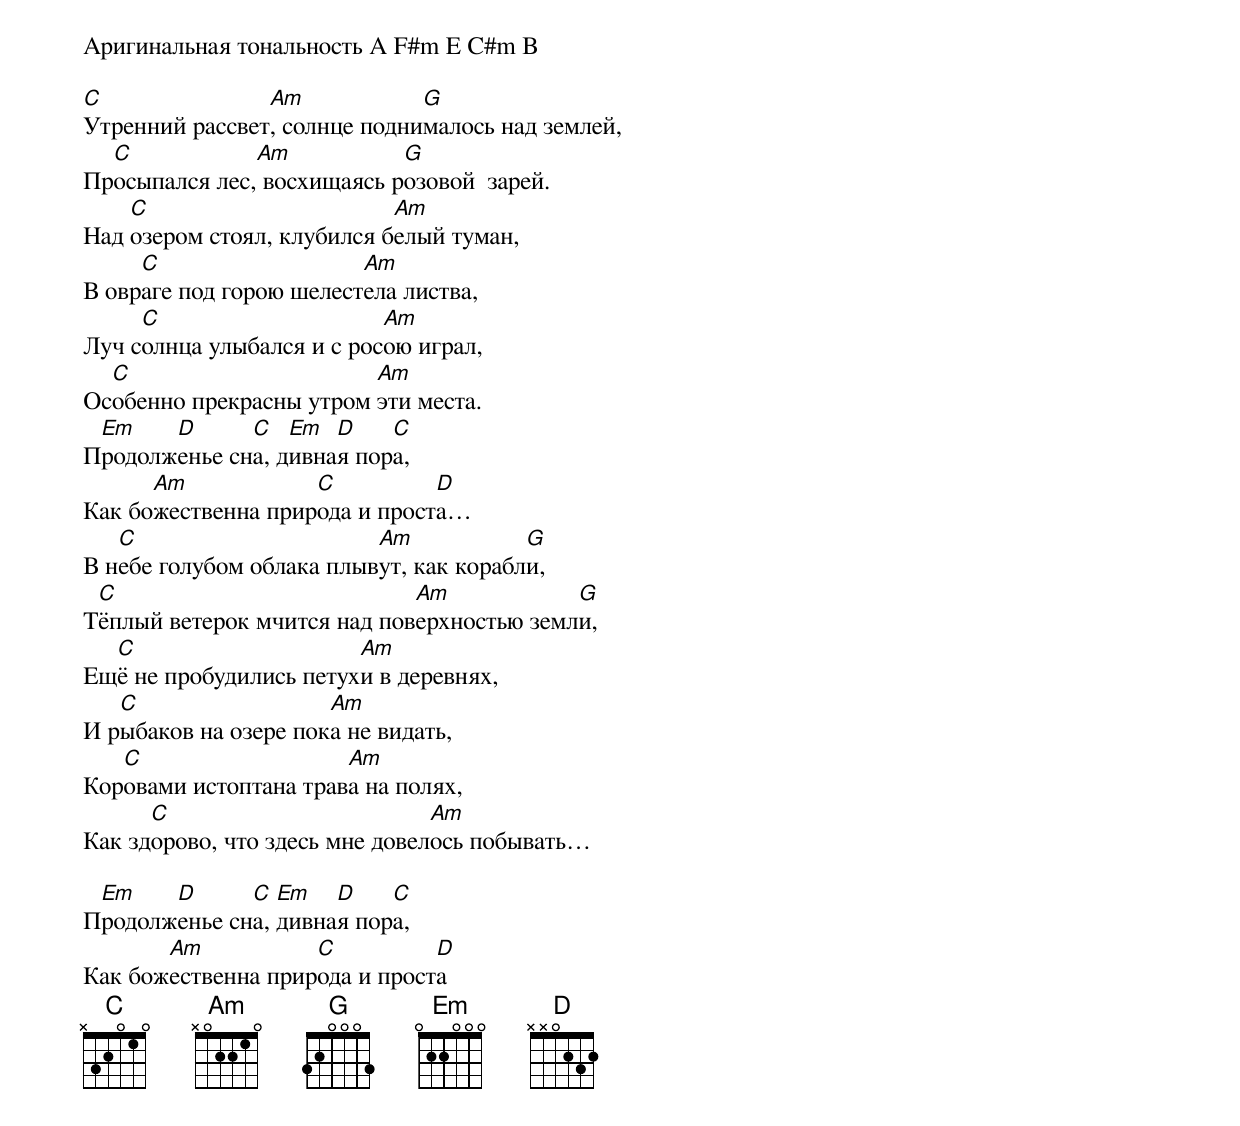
Аригинальная тональность A F#m E C#m B

C               Am            G
Утренний рассвет, солнце поднималось над землей,
  C            Am           G
Просыпался лес, восхищаясь розовой  зарей.
    C                       Am
Над озером стоял, клубился белый туман,
     C                   Am
В овраге под горою шелестела листва,
     C                     Am
Луч солнца улыбался и с росою играл,
  C                      Am
Особенно прекрасны утром эти места.
 Em    D      C   Em  D    C
Продолженье сна, дивная пора,
      Am            C          D
Как божественна природа и проста…
   C                      Am            G
В небе голубом облака плывут, как корабли,
 C                           Am            G
Тёплый ветерок мчится над поверхностью земли,
  C                     Am
Ещё не пробудились петухи в деревнях,
   C                  Am
И рыбаков на озере пока не видать,
   C                   Am
Коровами истоптана трава на полях,
      C                         Am
Как здорово, что здесь мне довелось побывать…

 Em    D      C  Em   D    C
Продолженье сна, дивная пора,
       Am           C          D
Как божественна природа и проста
